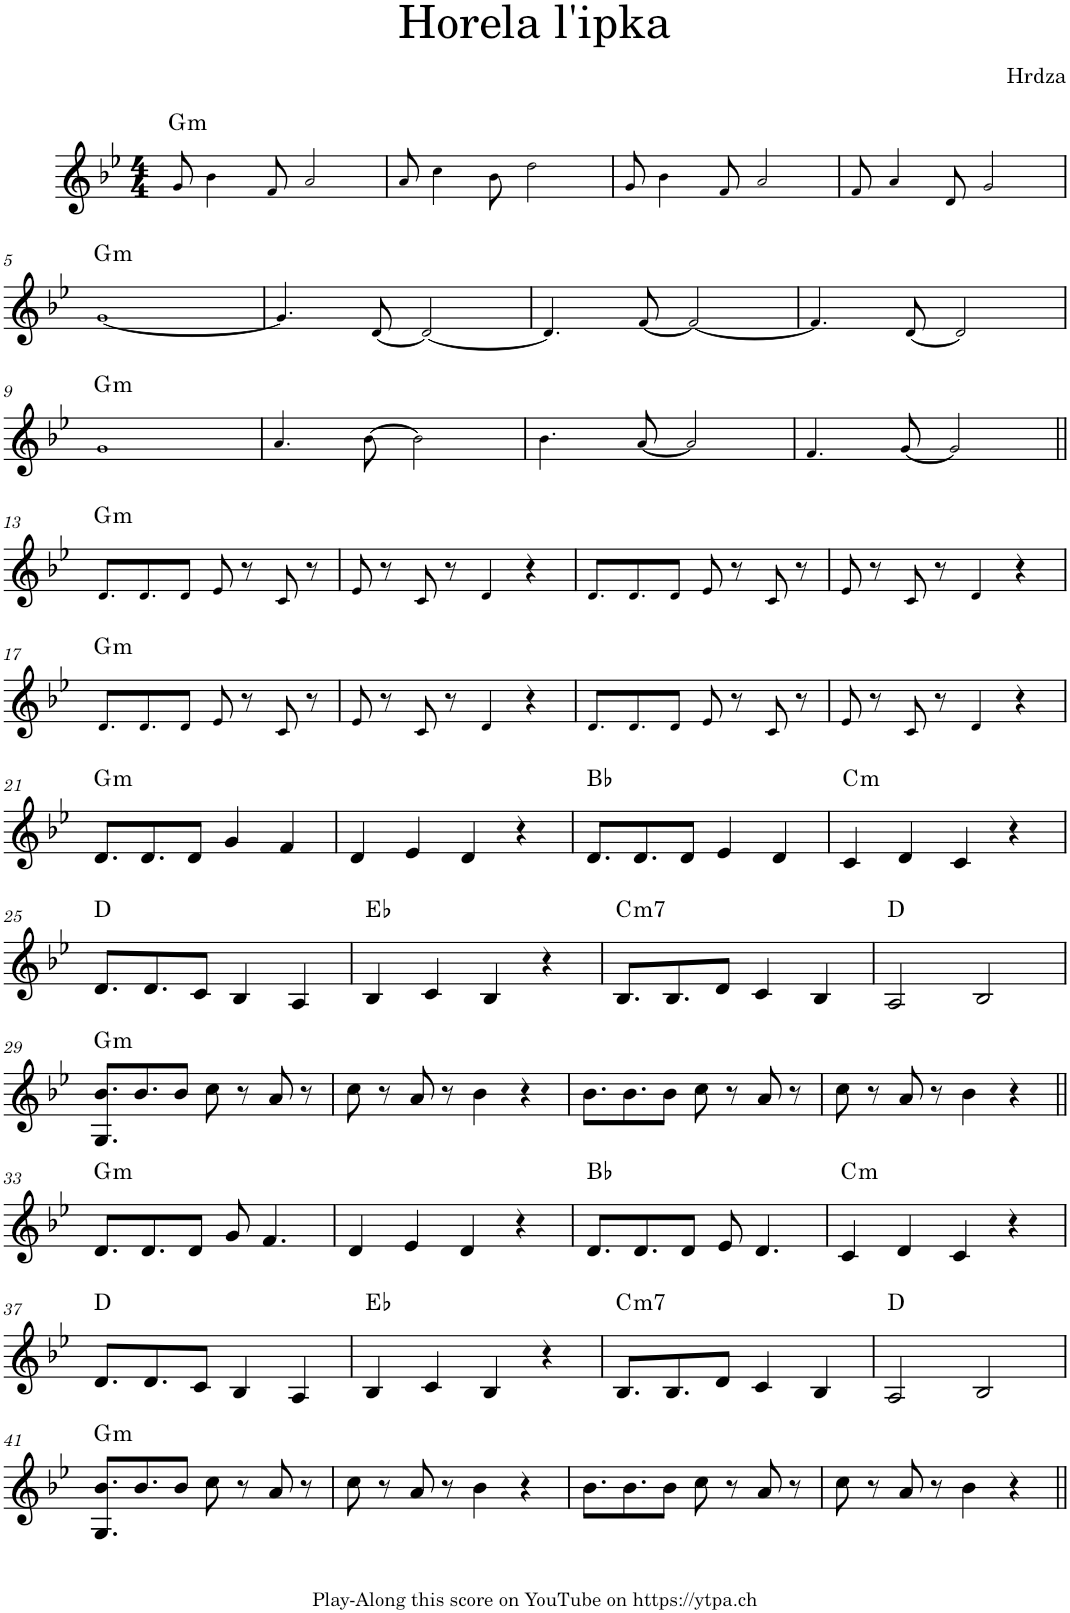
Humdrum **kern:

**kern	**harte
*part1	*part1
*staff1	*
*I"Piano	*
*I'Pno.	*
*clefG2	*
*k[b-e-]	*
*M4/4	*
=1	=1
!	!LO:H:kt=m
8g!/	G:min
4b-!\	.
8f!/	.
2a!/	.
=2	=2
8a!/	.
4cc!\	.
8b-!\	.
2dd!\	.
=3	=3
8g!/	.
4b-!\	.
8f!/	.
2a!/	.
=4	=4
8f!/	.
4a!/	.
8d!/	.
2g!/	.
!!LO:LB:g=z
=5	=5
!	!LO:H:kt=m
[1g!	G:min
=6	=6
4.g!/]	.
[8d!/	.
2d!/_	.
=7	=7
4.d!/]	.
[8f!/	.
2f!/_	.
=8	=8
4.f!/]	.
[8d!/	.
2d!/]	.
!!LO:LB:g=z
=9	=9
!	!LO:H:kt=m
1g!	G:min
=10	=10
4.a!/	.
[8b-!\	.
2b-!\]	.
=11	=11
4.b-!\	.
[8a!/	.
2a!/]	.
=12	=12
4.f!/	.
[8g!/	.
2g!/]	.
!!LO:LB:g=z
=13||	=13||
!	!LO:H:kt=m
8.d!/L	G:min
8.d!/	.
8d!/J	.
8e-!/	.
8r	.
8c!/	.
8r	.
=14	=14
8e-!/	.
8r	.
8c!/	.
8r	.
4d!/	.
4r	.
=15	=15
8.d!/L	.
8.d!/	.
8d!/J	.
8e-!/	.
8r	.
8c!/	.
8r	.
=16	=16
8e-!/	.
8r	.
8c!/	.
8r	.
4d!/	.
4r	.
!!LO:LB:g=z
=17	=17
!	!LO:H:kt=m
8.d!/L	G:min
8.d!/	.
8d!/J	.
8e-!/	.
8r	.
8c!/	.
8r	.
=18	=18
8e-!/	.
8r	.
8c!/	.
8r	.
4d!/	.
4r	.
=19	=19
8.d!/L	.
8.d!/	.
8d!/J	.
8e-!/	.
8r	.
8c!/	.
8r	.
=20	=20
8e-!/	.
8r	.
8c!/	.
8r	.
4d!/	.
4r	.
!!LO:LB:g=z
=21	=21
!	!LO:H:kt=m
8.d/L	G:min
8.d/	.
8d/J	.
4g/	.
4f/	.
=22	=22
4d/	.
4e-/	.
4d/	.
4r	.
=23	=23
8.d/L	Bb:maj
8.d/	.
8d/J	.
4e-/	.
4d/	.
=24	=24
!	!LO:H:kt=m
4c/	C:min
4d/	.
4c/	.
4r	.
!!LO:LB:g=z
=25	=25
8.d/L	D:maj
8.d/	.
8c/J	.
4B-/	.
4A/	.
=26	=26
4B-/	Eb:maj
4c/	.
4B-/	.
4r	.
=27	=27
!	!LO:H:kt=m7
8.B-/L	C:min7
8.B-/	.
8d/J	.
4c/	.
4B-/	.
=28	=28
2A/	D:maj
2B-/	.
!!LO:LB:g=z
=29	=29
!	!LO:H:kt=m
8.G/ 8.b-/L	G:min
8.b-/	.
8b-/J	.
8cc\	.
8r	.
8a/	.
8r	.
=30	=30
8cc\	.
8r	.
8a/	.
8r	.
4b-\	.
4r	.
=31	=31
8.b-\L	.
8.b-\	.
8b-\J	.
8cc\	.
8r	.
8a/	.
8r	.
=32	=32
8cc\	.
8r	.
8a/	.
8r	.
4b-\	.
4r	.
!!LO:LB:g=z
=33||	=33||
!	!LO:H:kt=m
8.d/L	G:min
8.d/	.
8d/J	.
8g/	.
4.f/	.
=34	=34
4d/	.
4e-/	.
4d/	.
4r	.
=35	=35
8.d/L	Bb:maj
8.d/	.
8d/J	.
8e-/	.
4.d/	.
=36	=36
!	!LO:H:kt=m
4c/	C:min
4d/	.
4c/	.
4r	.
!!LO:LB:g=z
=37	=37
8.d/L	D:maj
8.d/	.
8c/J	.
4B-/	.
4A/	.
=38	=38
4B-/	Eb:maj
4c/	.
4B-/	.
4r	.
=39	=39
!	!LO:H:kt=m7
8.B-/L	C:min7
8.B-/	.
8d/J	.
4c/	.
4B-/	.
=40	=40
2A/	D:maj
2B-/	.
!!LO:LB:g=z
=41	=41
!	!LO:H:kt=m
8.G/ 8.b-/L	G:min
8.b-/	.
8b-/J	.
8cc\	.
8r	.
8a/	.
8r	.
=42	=42
8cc\	.
8r	.
8a/	.
8r	.
4b-\	.
4r	.
=43	=43
8.b-\L	.
8.b-\	.
8b-\J	.
8cc\	.
8r	.
8a/	.
8r	.
=44	=44
8cc\	.
8r	.
8a/	.
8r	.
4b-\	.
4r	.
=||	=||
*-	*-
